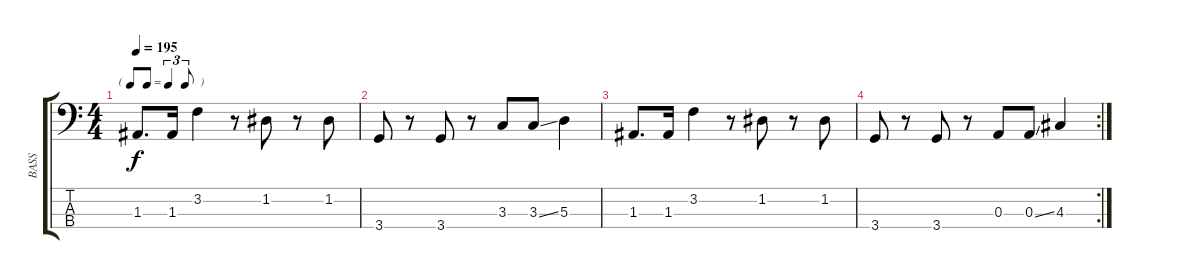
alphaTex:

\track ("BASS" "BASS") {instrument acousticbass}
\staff {score tabs}
\tuning (G2 D2 A1 E1) {hide}
\ts (4 4)
\tf triplet8th
\tempo 195
\clef f4
\ks c
1.3.8{d dy f} 1.3.16 3.2.4 r.8 1.2.8 r.8 1.2.8 |
3.4.8 r.8 3.4.8 r.8 3.3.8 3.3{ss}.8 5.3.4 |
1.3.8{d} 1.3.16 3.2.4 r.8 1.2.8 r.8 1.2.8 |
\rc 2
3.4.8 r.8 3.4.8 r.8 0.3.8 0.3{ss}.8 4.3.4
